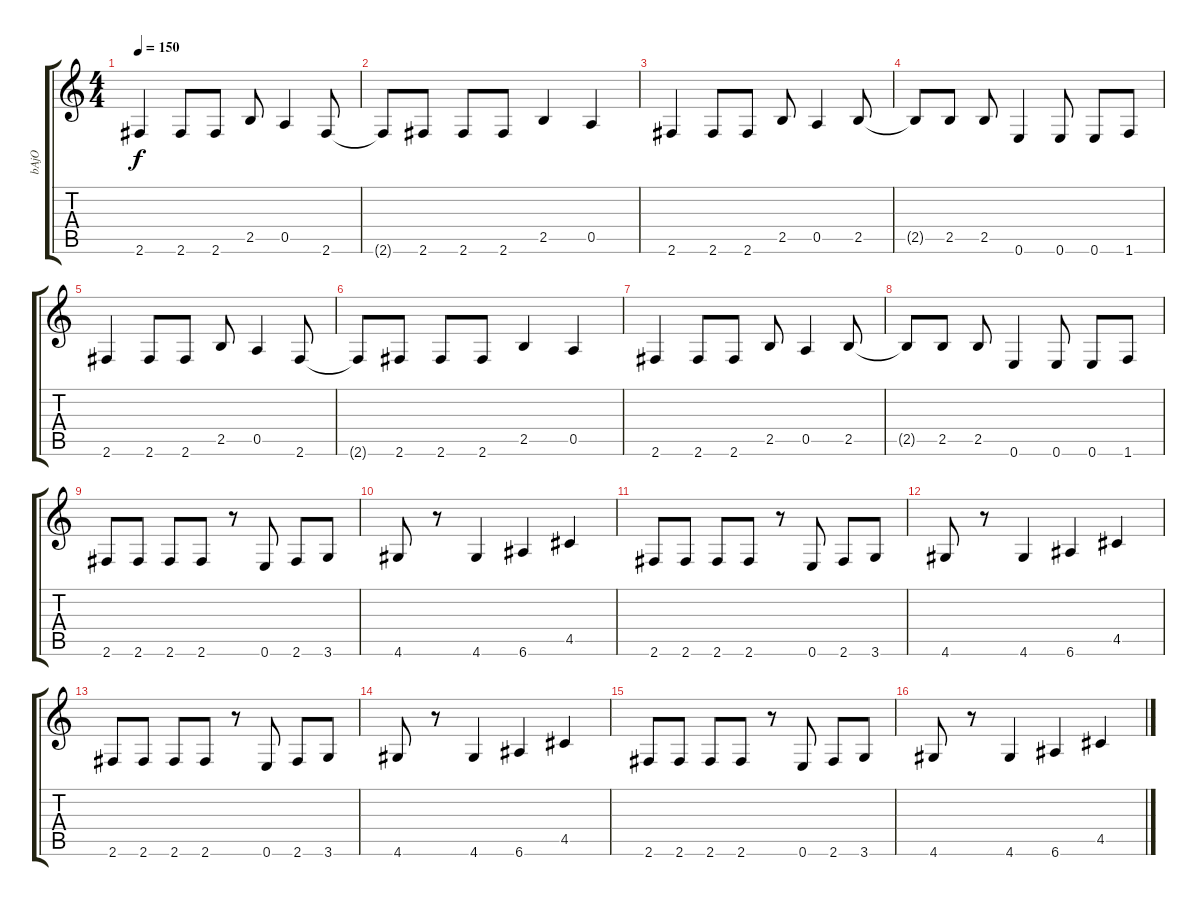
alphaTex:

\track ("bAjO" "bAjO") {instrument electricbassfinger}
\staff {score tabs}
\tuning (E4 B3 G3 D3 A2 E2) {hide}
\ts (4 4)
\tempo 150
\clef g2
\ks c
2.6.4{dy f} 2.6.8 2.6.8 2.5.8 0.5.4 2.6.8 |
2.6{t}.8 2.6.8 2.6.8 2.6.8 2.5.4 0.5.4 |
2.6.4 2.6.8 2.6.8 2.5.8 0.5.4 2.5.8 |
2.5{t}.8 2.5.8 2.5.8 0.6.4 0.6.8 0.6.8 1.6.8 |
2.6.4 2.6.8 2.6.8 2.5.8 0.5.4 2.6.8 |
2.6{t}.8 2.6.8 2.6.8 2.6.8 2.5.4 0.5.4 |
2.6.4 2.6.8 2.6.8 2.5.8 0.5.4 2.5.8 |
2.5{t}.8 2.5.8 2.5.8 0.6.4 0.6.8 0.6.8 1.6.8 |
2.6.8 2.6.8 2.6.8 2.6.8 r.8 0.6.8 2.6.8 3.6.8 |
4.6.8 r.8 4.6.4 6.6.4 4.5.4 |
2.6.8 2.6.8 2.6.8 2.6.8 r.8 0.6.8 2.6.8 3.6.8 |
4.6.8 r.8 4.6.4 6.6.4 4.5.4 |
2.6.8 2.6.8 2.6.8 2.6.8 r.8 0.6.8 2.6.8 3.6.8 |
4.6.8 r.8 4.6.4 6.6.4 4.5.4 |
2.6.8 2.6.8 2.6.8 2.6.8 r.8 0.6.8 2.6.8 3.6.8 |
4.6.8 r.8 4.6.4 6.6.4 4.5.4
